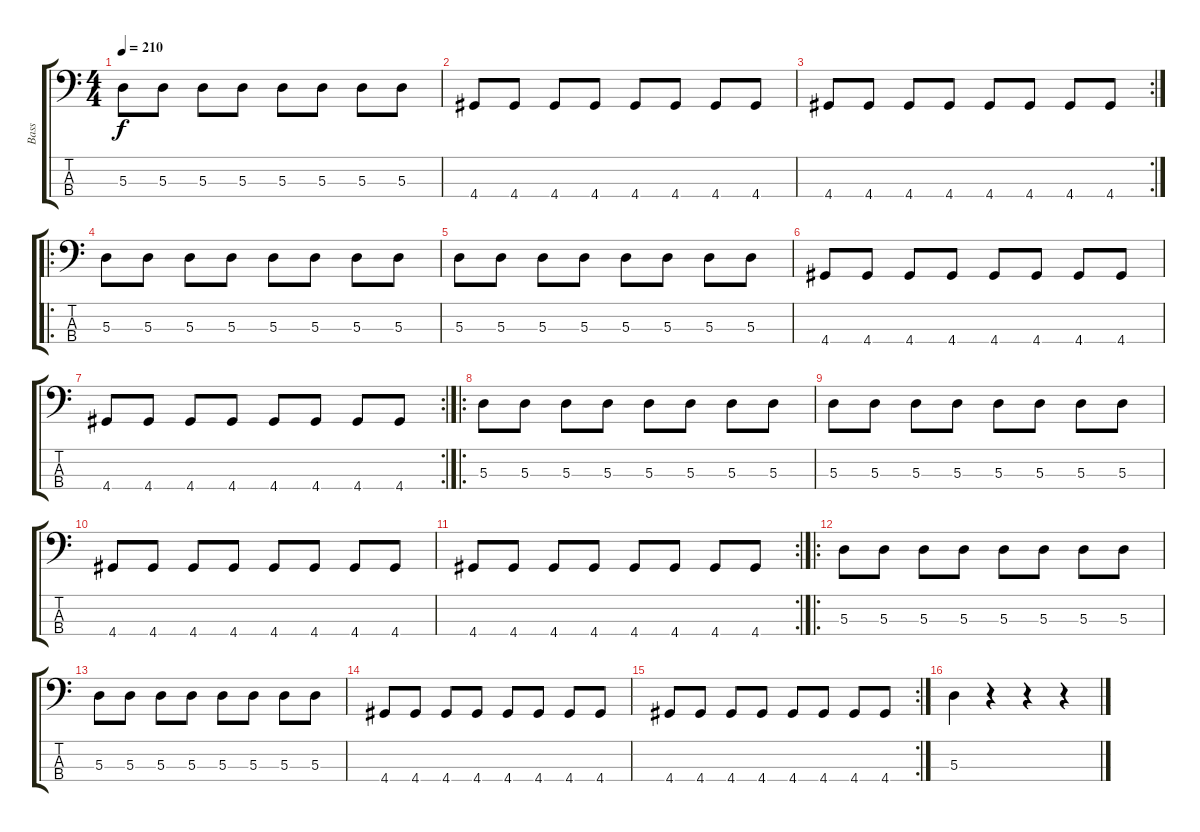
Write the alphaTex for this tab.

\track ("Bass" "Bass") {instrument electricbassfinger}
\staff {score tabs}
\tuning (G2 D2 A1 E1) {hide}
\ts (4 4)
\tempo 210
\clef f4
\ks c
5.3.8{dy f} 5.3.8 5.3.8 5.3.8 5.3.8 5.3.8 5.3.8 5.3.8 |
4.4.8 4.4.8 4.4.8 4.4.8 4.4.8 4.4.8 4.4.8 4.4.8 |
\rc 2
4.4.8 4.4.8 4.4.8 4.4.8 4.4.8 4.4.8 4.4.8 4.4.8 |
\ro
5.3.8 5.3.8 5.3.8 5.3.8 5.3.8 5.3.8 5.3.8 5.3.8 |
5.3.8 5.3.8 5.3.8 5.3.8 5.3.8 5.3.8 5.3.8 5.3.8 |
4.4.8 4.4.8 4.4.8 4.4.8 4.4.8 4.4.8 4.4.8 4.4.8 |
\rc 2
4.4.8 4.4.8 4.4.8 4.4.8 4.4.8 4.4.8 4.4.8 4.4.8 |
\ro
5.3.8 5.3.8 5.3.8 5.3.8 5.3.8 5.3.8 5.3.8 5.3.8 |
5.3.8 5.3.8 5.3.8 5.3.8 5.3.8 5.3.8 5.3.8 5.3.8 |
4.4.8 4.4.8 4.4.8 4.4.8 4.4.8 4.4.8 4.4.8 4.4.8 |
\rc 2
4.4.8 4.4.8 4.4.8 4.4.8 4.4.8 4.4.8 4.4.8 4.4.8 |
\ro
5.3.8 5.3.8 5.3.8 5.3.8 5.3.8 5.3.8 5.3.8 5.3.8 |
5.3.8 5.3.8 5.3.8 5.3.8 5.3.8 5.3.8 5.3.8 5.3.8 |
4.4.8 4.4.8 4.4.8 4.4.8 4.4.8 4.4.8 4.4.8 4.4.8 |
\rc 2
4.4.8 4.4.8 4.4.8 4.4.8 4.4.8 4.4.8 4.4.8 4.4.8 |
5.3.4 r.4 r.4 r.4
